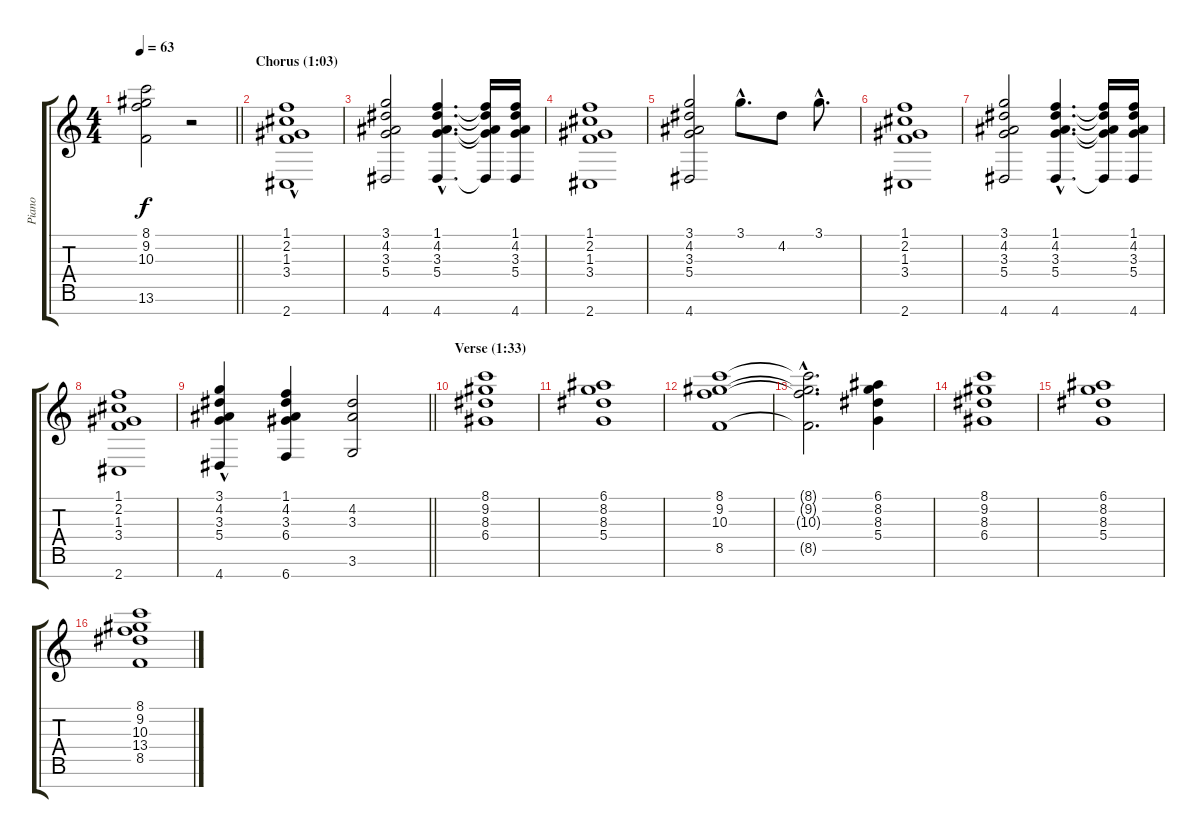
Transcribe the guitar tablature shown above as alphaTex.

\track ("Piano" "Piano") {instrument brightacousticpiano}
\staff {score tabs}
\tuning (E5 B4 G4 D4 A3 E3 B2) {hide}
\ts (4 4)
\tempo 63
\clef g2
\barLineRight lightlight
\ks c
(8.1{t} 9.2{t} 10.3{t} 13.6{t}).2{dy f} r.2 |
\section ("" "Chorus (1:03)")
(1.1 2.2{hac} 1.3{hac} 3.4{hac} 2.7).1{volume 14 instrument harpsichord} |
(3.1 4.2 3.3 5.4 4.7).2 (1.1{hac} 4.2{hac} 3.3{hac} 5.4{hac} 4.7{hac}).4{d} (1.1{t} 4.2{t} 3.3{t} 5.4{t} 4.7{t}).16 (1.1 4.2 3.3 5.4 4.7).16 |
(1.1 2.2 1.3 3.4 2.7).1 |
(3.1 4.2 3.3 5.4 4.7).2 3.1{hac}.8{d} 4.2.8 3.1{hac}.8{d} |
(1.1 2.2 1.3 3.4 2.7).1 |
(3.1 4.2 3.3 5.4 4.7).2 (1.1{hac} 4.2{hac} 3.3{hac} 5.4{hac} 4.7{hac}).4{d} (1.1{t} 4.2{t} 3.3{t} 5.4{t} 4.7{t}).16 (1.1 4.2 3.3 5.4 4.7).16 |
(1.1 2.2 1.3 3.4 2.7).1 |
\barLineRight lightlight
(3.1 4.2 3.3{hac} 5.4{hac} 4.7).4 (1.1 4.2 3.3 6.4 6.7).4 (4.2 3.3 3.6).2 |
\section ("" "Verse (1:33)")
(8.1 9.2 8.3 6.4).1{instrument brightacousticpiano} |
(6.1 8.2 8.3 5.4).1 |
(8.1 9.2 10.3 8.5).1 |
(8.1{hac t} 9.2{hac t} 10.3{hac t} 8.5{hac t}).2{d} (6.1 8.2 8.3 5.4).4 |
(8.1 9.2 8.3 6.4).1 |
(6.1 8.2 8.3 5.4).1 |
(8.1 9.2 10.3 13.4 8.5).1
